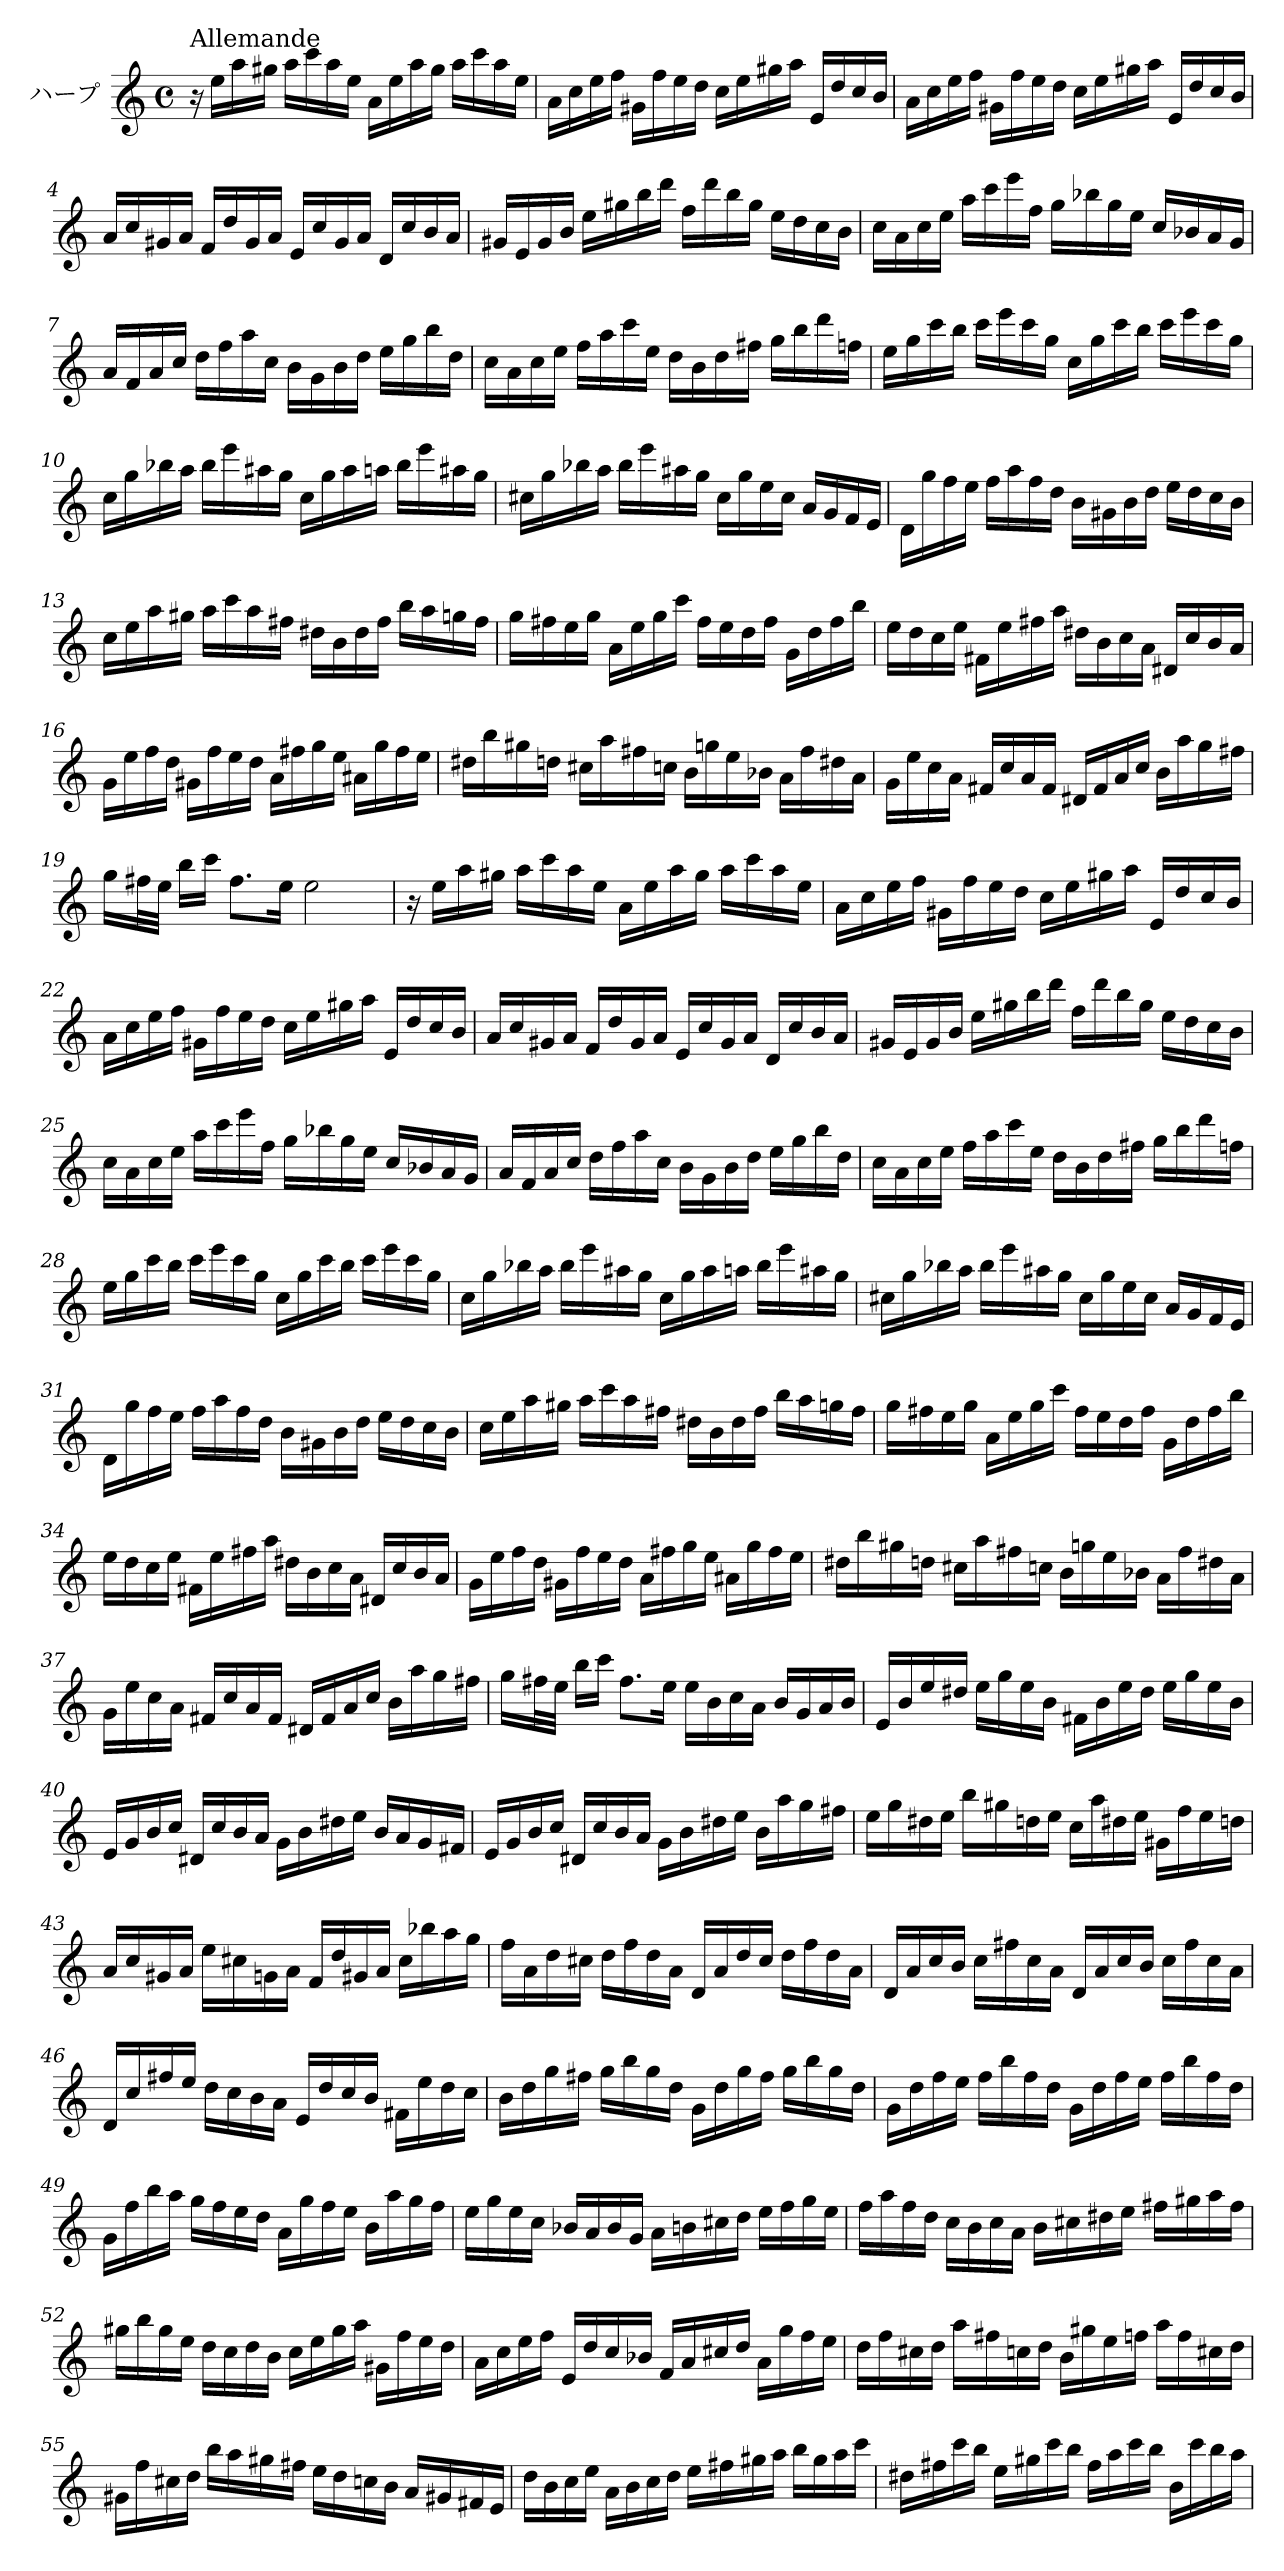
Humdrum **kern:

**kern
*part1
*staff1
*I"ハープ
*clefG2
*k[]
*M4/4
*met(c)
=1
!LO:TX:a:t=Allemande
16r
16ee\LL
16aa\
16gg#X\JJ
16aa\LL
16ccc\
16aa\
16ee\JJ
16a\LL
16ee\
16aa\
16gg#\JJ
16aa\LL
16ccc\
16aa\
16ee\JJ
=2
16a\LL
16cc\
16ee\
16ff\JJ
16g#X\LL
16ff\
16ee\
16dd\JJ
16cc\LL
16ee\
16gg#X\
16aa\JJ
16e/LL
16dd/
16cc/
16b/JJ
=3
16a\LL
16cc\
16ee\
16ff\JJ
16g#X\LL
16ff\
16ee\
16dd\JJ
16cc\LL
16ee\
16gg#X\
16aa\JJ
16e/LL
16dd/
16cc/
16b/JJ
=4
16a/LL
16cc/
16g#X/
16a/JJ
16f/LL
16dd/
16g#/
16a/JJ
16e/LL
16cc/
16g#/
16a/JJ
16d/LL
16cc/
16b/
16a/JJ
=5
16g#X/LL
16e/
16g#/
16b/JJ
16ee\LL
16gg#X\
16bb\
16ddd\JJ
16ff\LL
16ddd\
16bb\
16gg#\JJ
16ee\LL
16dd\
16cc\
16b\JJ
=6
16cc\LL
16a\
16cc\
16ee\JJ
16aa\LL
16ccc\
16eee\
16ff\JJ
16gg\LL
16bb-X\
16gg\
16ee\JJ
16cc/LL
16b-X/
16a/
16g/JJ
=7
16a/LL
16f/
16a/
16cc/JJ
16dd\LL
16ff\
16aa\
16cc\JJ
16b\LL
16g\
16b\
16dd\JJ
16ee\LL
16gg\
16bb\
16dd\JJ
=8
16cc\LL
16a\
16cc\
16ee\JJ
16ff\LL
16aa\
16ccc\
16ee\JJ
16dd\LL
16b\
16dd\
16ff#X\JJ
16gg\LL
16bb\
16ddd\
16ffn\JJ
=9
16ee\LL
16gg\
16ccc\
16bb\JJ
16ccc\LL
16eee\
16ccc\
16gg\JJ
16cc\LL
16gg\
16ccc\
16bb\JJ
16ccc\LL
16eee\
16ccc\
16gg\JJ
!!LO:LB:g=z
=10
16cc\LL
16gg\
16bb-X\
16aa\JJ
16bb-\LL
16eee\
16aa#X\
16gg\JJ
16cc\LL
16gg\
16aa#\
16aan\JJ
16bb-\LL
16eee\
16aa#X\
16gg\JJ
=11
16cc#X\LL
16gg\
16bb-X\
16aa\JJ
16bb-\LL
16eee\
16aa#X\
16gg\JJ
16cc#\LL
16gg\
16ee\
16cc#\JJ
16a/LL
16g/
16f/
16e/JJ
=12
16d\LL
16gg\
16ff\
16ee\JJ
16ff\LL
16aa\
16ff\
16dd\JJ
16b\LL
16g#X\
16b\
16dd\JJ
16ee\LL
16dd\
16cc\
16b\JJ
=13
16cc\LL
16ee\
16aa\
16gg#X\JJ
16aa\LL
16ccc\
16aa\
16ff#X\JJ
16dd#X\LL
16b\
16dd#\
16ff#\JJ
16bb\LL
16aa\
16ggn\
16ff#\JJ
!!LO:PB:g=z
=14
16gg\LL
16ff#X\
16ee\
16gg\JJ
16a\LL
16ee\
16gg\
16ccc\JJ
16ff#\LL
16ee\
16dd\
16ff#\JJ
16g\LL
16dd\
16ff#\
16bb\JJ
=15
16ee\LL
16dd\
16cc\
16ee\JJ
16f#X\LL
16ee\
16ff#X\
16aa\JJ
16dd#X\LL
16b\
16cc\
16a\JJ
16d#X/LL
16cc/
16b/
16a/JJ
=16
16g\LL
16ee\
16ff\
16dd\JJ
16g#X\LL
16ff\
16ee\
16dd\JJ
16a\LL
16ff#X\
16gg\
16ee\JJ
16a#X\LL
16gg\
16ff#\
16ee\JJ
=17
16dd#X\LL
16bb\
16gg#X\
16ddn\JJ
16cc#X\LL
16aa\
16ff#X\
16ccn\JJ
16b\LL
16ggn\
16ee\
16b-X\JJ
16a\LL
16ff#\
16dd#X\
16a\JJ
=18
16g\LL
16ee\
16cc\
16a\JJ
16f#X/LL
16cc/
16a/
16f#/JJ
16d#X/LL
16f#/
16a/
16cc/JJ
16b\LL
16aa\
16gg\
16ff#X\JJ
=19
16gg\LL
32ff#X\L
32ee\JJJ
16bb\LL
16ccc\JJ
8.ff#\L
16ee\Jk
2ee\
=20
16r
16ee\LL
16aa\
16gg#X\JJ
16aa\LL
16ccc\
16aa\
16ee\JJ
16a\LL
16ee\
16aa\
16gg#\JJ
16aa\LL
16ccc\
16aa\
16ee\JJ
=21
16a\LL
16cc\
16ee\
16ff\JJ
16g#X\LL
16ff\
16ee\
16dd\JJ
16cc\LL
16ee\
16gg#X\
16aa\JJ
16e/LL
16dd/
16cc/
16b/JJ
=22
16a\LL
16cc\
16ee\
16ff\JJ
16g#X\LL
16ff\
16ee\
16dd\JJ
16cc\LL
16ee\
16gg#X\
16aa\JJ
16e/LL
16dd/
16cc/
16b/JJ
=23
16a/LL
16cc/
16g#X/
16a/JJ
16f/LL
16dd/
16g#/
16a/JJ
16e/LL
16cc/
16g#/
16a/JJ
16d/LL
16cc/
16b/
16a/JJ
=24
16g#X/LL
16e/
16g#/
16b/JJ
16ee\LL
16gg#X\
16bb\
16ddd\JJ
16ff\LL
16ddd\
16bb\
16gg#\JJ
16ee\LL
16dd\
16cc\
16b\JJ
=25
16cc\LL
16a\
16cc\
16ee\JJ
16aa\LL
16ccc\
16eee\
16ff\JJ
16gg\LL
16bb-X\
16gg\
16ee\JJ
16cc/LL
16b-X/
16a/
16g/JJ
=26
16a/LL
16f/
16a/
16cc/JJ
16dd\LL
16ff\
16aa\
16cc\JJ
16b\LL
16g\
16b\
16dd\JJ
16ee\LL
16gg\
16bb\
16dd\JJ
=27
16cc\LL
16a\
16cc\
16ee\JJ
16ff\LL
16aa\
16ccc\
16ee\JJ
16dd\LL
16b\
16dd\
16ff#X\JJ
16gg\LL
16bb\
16ddd\
16ffn\JJ
=28
16ee\LL
16gg\
16ccc\
16bb\JJ
16ccc\LL
16eee\
16ccc\
16gg\JJ
16cc\LL
16gg\
16ccc\
16bb\JJ
16ccc\LL
16eee\
16ccc\
16gg\JJ
=29
16cc\LL
16gg\
16bb-X\
16aa\JJ
16bb-\LL
16eee\
16aa#X\
16gg\JJ
16cc\LL
16gg\
16aa#\
16aan\JJ
16bb-\LL
16eee\
16aa#X\
16gg\JJ
=30
16cc#X\LL
16gg\
16bb-X\
16aa\JJ
16bb-\LL
16eee\
16aa#X\
16gg\JJ
16cc#\LL
16gg\
16ee\
16cc#\JJ
16a/LL
16g/
16f/
16e/JJ
=31
16d\LL
16gg\
16ff\
16ee\JJ
16ff\LL
16aa\
16ff\
16dd\JJ
16b\LL
16g#X\
16b\
16dd\JJ
16ee\LL
16dd\
16cc\
16b\JJ
=32
16cc\LL
16ee\
16aa\
16gg#X\JJ
16aa\LL
16ccc\
16aa\
16ff#X\JJ
16dd#X\LL
16b\
16dd#\
16ff#\JJ
16bb\LL
16aa\
16ggn\
16ff#\JJ
=33
16gg\LL
16ff#X\
16ee\
16gg\JJ
16a\LL
16ee\
16gg\
16ccc\JJ
16ff#\LL
16ee\
16dd\
16ff#\JJ
16g\LL
16dd\
16ff#\
16bb\JJ
=34
16ee\LL
16dd\
16cc\
16ee\JJ
16f#X\LL
16ee\
16ff#X\
16aa\JJ
16dd#X\LL
16b\
16cc\
16a\JJ
16d#X/LL
16cc/
16b/
16a/JJ
=35
16g\LL
16ee\
16ff\
16dd\JJ
16g#X\LL
16ff\
16ee\
16dd\JJ
16a\LL
16ff#X\
16gg\
16ee\JJ
16a#X\LL
16gg\
16ff#\
16ee\JJ
=36
16dd#X\LL
16bb\
16gg#X\
16ddn\JJ
16cc#X\LL
16aa\
16ff#X\
16ccn\JJ
16b\LL
16ggn\
16ee\
16b-X\JJ
16a\LL
16ff#\
16dd#X\
16a\JJ
=37
16g\LL
16ee\
16cc\
16a\JJ
16f#X/LL
16cc/
16a/
16f#/JJ
16d#X/LL
16f#/
16a/
16cc/JJ
16b\LL
16aa\
16gg\
16ff#X\JJ
=38
16gg\LL
32ff#X\L
32ee\JJJ
16bb\LL
16ccc\JJ
8.ff#\L
16ee\Jk
16ee\LL
16b\
16cc\
16a\JJ
16b/LL
16g/
16a/
16b/JJ
=39
16e/LL
16b/
16ee/
16dd#X/JJ
16ee\LL
16gg\
16ee\
16b\JJ
16f#X\LL
16b\
16ee\
16dd#\JJ
16ee\LL
16gg\
16ee\
16b\JJ
=40
16e/LL
16g/
16b/
16cc/JJ
16d#X/LL
16cc/
16b/
16a/JJ
16g\LL
16b\
16dd#X\
16ee\JJ
16b/LL
16a/
16g/
16f#X/JJ
=41
16e/LL
16g/
16b/
16cc/JJ
16d#X/LL
16cc/
16b/
16a/JJ
16g\LL
16b\
16dd#X\
16ee\JJ
16b\LL
16aa\
16gg\
16ff#X\JJ
=42
16ee\LL
16gg\
16dd#X\
16ee\JJ
16bb\LL
16gg#X\
16ddn\
16ee\JJ
16cc\LL
16aa\
16dd#X\
16ee\JJ
16g#X\LL
16ff\
16ee\
16ddn\JJ
=43
16a/LL
16cc/
16g#X/
16a/JJ
16ee\LL
16cc#X\
16gn\
16a\JJ
16f/LL
16dd/
16g#X/
16a/JJ
16cc#\LL
16bb-X\
16aa\
16gg\JJ
=44
16ff\LL
16a\
16dd\
16cc#X\JJ
16dd\LL
16ff\
16dd\
16a\JJ
16d/LL
16a/
16dd/
16cc#/JJ
16dd\LL
16ff\
16dd\
16a\JJ
=45
16d/LL
16a/
16cc/
16b/JJ
16cc\LL
16ff#X\
16cc\
16a\JJ
16d/LL
16a/
16cc/
16b/JJ
16cc\LL
16ff#\
16cc\
16a\JJ
=46
16d/LL
16cc/
16ff#X/
16ee/JJ
16dd\LL
16cc\
16b\
16a\JJ
16e/LL
16dd/
16cc/
16b/JJ
16f#X\LL
16ee\
16dd\
16cc\JJ
=47
16b\LL
16dd\
16gg\
16ff#X\JJ
16gg\LL
16bb\
16gg\
16dd\JJ
16g\LL
16dd\
16gg\
16ff#\JJ
16gg\LL
16bb\
16gg\
16dd\JJ
=48
16g\LL
16dd\
16ff\
16ee\JJ
16ff\LL
16bb\
16ff\
16dd\JJ
16g\LL
16dd\
16ff\
16ee\JJ
16ff\LL
16bb\
16ff\
16dd\JJ
=49
16g\LL
16ff\
16bb\
16aa\JJ
16gg\LL
16ff\
16ee\
16dd\JJ
16a\LL
16gg\
16ff\
16ee\JJ
16b\LL
16aa\
16gg\
16ff\JJ
=50
16ee\LL
16gg\
16ee\
16cc\JJ
16b-X/LL
16a/
16b-/
16g/JJ
16a\LL
16bn\
16cc#X\
16dd\JJ
16ee\LL
16ff\
16gg\
16ee\JJ
=51
16ff\LL
16aa\
16ff\
16dd\JJ
16cc\LL
16b\
16cc\
16a\JJ
16b\LL
16cc#X\
16dd#X\
16ee\JJ
16ff#X\LL
16gg#X\
16aa\
16ff#\JJ
=52
16gg#X\LL
16bb\
16gg#\
16ee\JJ
16dd\LL
16cc\
16dd\
16b\JJ
16cc\LL
16ee\
16gg#\
16aa\JJ
16g#X\LL
16ff\
16ee\
16dd\JJ
=53
16a\LL
16cc\
16ee\
16ff\JJ
16e/LL
16dd/
16cc/
16b-X/JJ
16f/LL
16a/
16cc#X/
16dd/JJ
16a\LL
16gg\
16ff\
16ee\JJ
=54
16dd\LL
16ff\
16cc#X\
16dd\JJ
16aa\LL
16ff#X\
16ccn\
16dd\JJ
16b\LL
16gg#X\
16ee\
16ffn\JJ
16aa\LL
16ff\
16cc#X\
16dd\JJ
=55
16g#X\LL
16ff\
16cc#X\
16dd\JJ
16bb\LL
16aa\
16gg#X\
16ff#X\JJ
16ee\LL
16dd\
16ccn\
16b\JJ
16a/LL
16g#X/
16f#X/
16e/JJ
=56
16dd\LL
16b\
16cc\
16ee\JJ
16a\LL
16b\
16cc\
16dd\JJ
16ee\LL
16ff#X\
16gg#X\
16aa\JJ
16bb\LL
16gg#\
16aa\
16ccc\JJ
=57
16dd#X\LL
16ff#X\
16ccc\
16bb\JJ
16ee\LL
16gg#X\
16ccc\
16bb\JJ
16ff#\LL
16aa\
16ccc\
16bb\JJ
16b\LL
16ccc\
16bb\
16aa\JJ
=
*-
